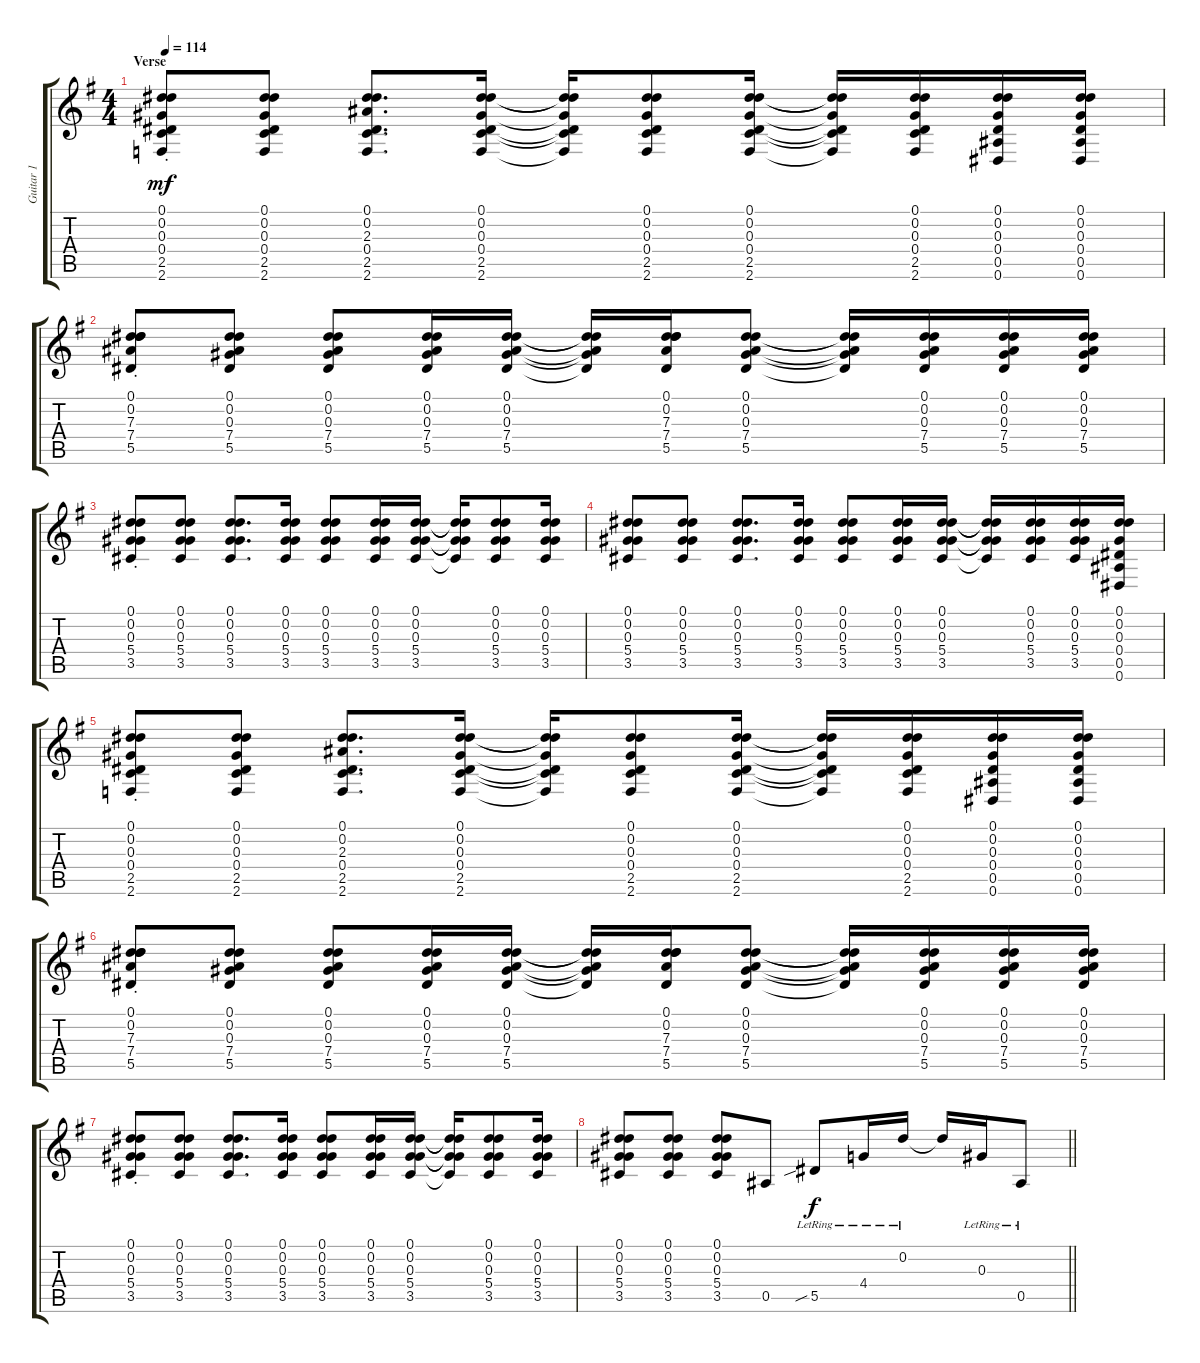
\track ("Guitar 1" "Guitar 1") {instrument acousticguitarsteel}
\staff {score tabs}
\tuning (Eb4 Eb4 Ab3 Eb3 Bb2 Eb2) {hide}
\ts (4 4)
\section ("" "Verse")
\tempo 114
\clef g2
\ks g
(0.1 0.2 0.3 0.4 2.5{st} 2.6{st}).8{dy mf} (0.1 0.2 0.3 0.4 2.5 2.6).8 (0.1 0.2 2.3 0.4 2.5 2.6).8{d} (0.1 0.2 0.3 0.4 2.5 2.6).16 (0.1{t} 0.2{t} 0.3{t} 0.4{t} 2.5{t} 2.6{t}).16 (0.1 0.2 0.3 0.4 2.5 2.6).8 (0.1 0.2 0.3 0.4 2.5 2.6).16 (0.1{t} 0.2{t} 0.3{t} 0.4{t} 2.5{t} 2.6{t}).16 (0.1 0.2 0.3 0.4 2.5 2.6).16 (0.1 0.2 0.3 0.4 0.5 0.6).16 (0.1 0.2 0.3 0.4 0.5 0.6).16 |
(0.1 0.2 7.3{st} 7.4{st} 5.5{st}).8 (0.1 0.2 0.3 7.4 5.5).8 (0.1 0.2 0.3 7.4 5.5).8 (0.1 0.2 0.3 7.4 5.5).16 (0.1 0.2 0.3 7.4 5.5).16 (0.1{t} 0.2{t} 0.3{t} 7.4{t} 5.5{t}).16 (0.1 0.2 7.3 7.4 5.5).16 (0.1 0.2 0.3 7.4 5.5).8 (0.1{t} 0.2{t} 0.3{t} 7.4{t} 5.5{t}).16 (0.1 0.2 0.3 7.4 5.5).16 (0.1 0.2 0.3 7.4 5.5).16 (0.1 0.2 0.3 7.4 5.5).16 |
(0.1 0.2 0.3 5.4{st} 3.5{st}).8 (0.1 0.2 0.3 5.4 3.5).8 (0.1 0.2 0.3 5.4 3.5).8{d} (0.1 0.2 0.3 5.4 3.5).16 (0.1 0.2 0.3 5.4 3.5).8 (0.1 0.2 0.3 5.4 3.5).16 (0.1 0.2 0.3 5.4 3.5).16 (0.1{t} 0.2{t} 0.3{t} 5.4{t} 3.5{t}).16 (0.1 0.2 0.3 5.4 3.5).8 (0.1 0.2 0.3 5.4 3.5).16 |
(0.1 0.2 0.3 5.4 3.5).8 (0.1 0.2 0.3 5.4 3.5).8 (0.1 0.2 0.3 5.4 3.5).8{d} (0.1 0.2 0.3 5.4 3.5).16 (0.1 0.2 0.3 5.4 3.5).8 (0.1 0.2 0.3 5.4 3.5).16 (0.1 0.2 0.3 5.4 3.5).16 (0.1{t} 0.2{t} 0.3{t} 5.4{t} 3.5{t}).16 (0.1 0.2 0.3 5.4 3.5).16 (0.1 0.2 0.3 5.4 3.5).16 (0.1 0.2 0.3 0.4 0.5 0.6).16 |
(0.1 0.2 0.3 0.4 2.5{st} 2.6{st}).8 (0.1 0.2 0.3 0.4 2.5 2.6).8 (0.1 0.2 2.3 0.4 2.5 2.6).8{d} (0.1 0.2 0.3 0.4 2.5 2.6).16 (0.1{t} 0.2{t} 0.3{t} 0.4{t} 2.5{t} 2.6{t}).16 (0.1 0.2 0.3 0.4 2.5 2.6).8 (0.1 0.2 0.3 0.4 2.5 2.6).16 (0.1{t} 0.2{t} 0.3{t} 0.4{t} 2.5{t} 2.6{t}).16 (0.1 0.2 0.3 0.4 2.5 2.6).16 (0.1 0.2 0.3 0.4 0.5 0.6).16 (0.1 0.2 0.3 0.4 0.5 0.6).16 |
(0.1 0.2 7.3{st} 7.4{st} 5.5{st}).8 (0.1 0.2 0.3 7.4 5.5).8 (0.1 0.2 0.3 7.4 5.5).8 (0.1 0.2 0.3 7.4 5.5).16 (0.1 0.2 0.3 7.4 5.5).16 (0.1{t} 0.2{t} 0.3{t} 7.4{t} 5.5{t}).16 (0.1 0.2 7.3 7.4 5.5).16 (0.1 0.2 0.3 7.4 5.5).8 (0.1{t} 0.2{t} 0.3{t} 7.4{t} 5.5{t}).16 (0.1 0.2 0.3 7.4 5.5).16 (0.1 0.2 0.3 7.4 5.5).16 (0.1 0.2 0.3 7.4 5.5).16 |
(0.1 0.2 0.3 5.4{st} 3.5{st}).8 (0.1 0.2 0.3 5.4 3.5).8 (0.1 0.2 0.3 5.4 3.5).8{d} (0.1 0.2 0.3 5.4 3.5).16 (0.1 0.2 0.3 5.4 3.5).8 (0.1 0.2 0.3 5.4 3.5).16 (0.1 0.2 0.3 5.4 3.5).16 (0.1{t} 0.2{t} 0.3{t} 5.4{t} 3.5{t}).16 (0.1 0.2 0.3 5.4 3.5).8 (0.1 0.2 0.3 5.4 3.5).16 |
\barLineRight lightlight
(0.1 0.2 0.3 5.4 3.5).8 (0.1 0.2 0.3 5.4 3.5).8 (0.1 0.2 0.3 5.4 3.5).8 0.5.8 5.5{sib lr}.8{dy f} 4.4{lr}.16 0.2{lr}.16 0.2{t}.16 0.3{lr}.16 0.5{lr}.8
